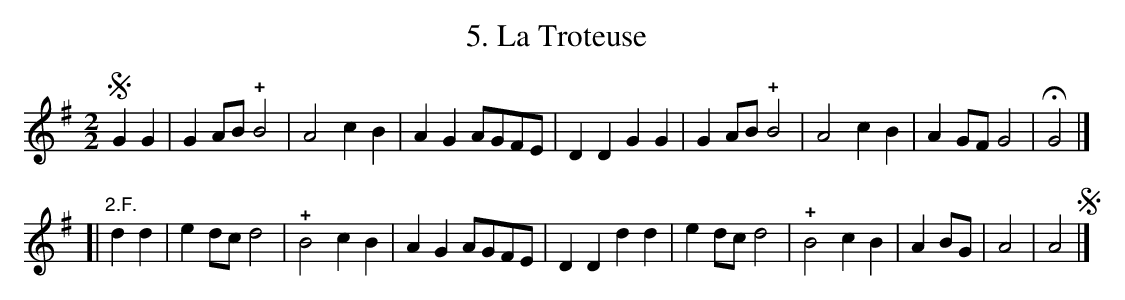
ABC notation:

X:1
T: 5. La Troteuse
M: 2/2
L: 1/8
K: G
!segno!G2G2 |\
G2AB !+!B4 | A4 c2B2 | A2G2 AGFE | D2D2 G2G2 |\
G2AB !+!B4 | A4 c2B2 | A2GF G4 | HG4 |]
[| "2.F."d2d2 |\
e2dc d4 | !+!B4 c2B2 | A2G2 AGFE | D2D2 d2d2 |\
e2dc d4 | !+!B4 c2B2 | A2BG | A4 | A4 !segno!|]
